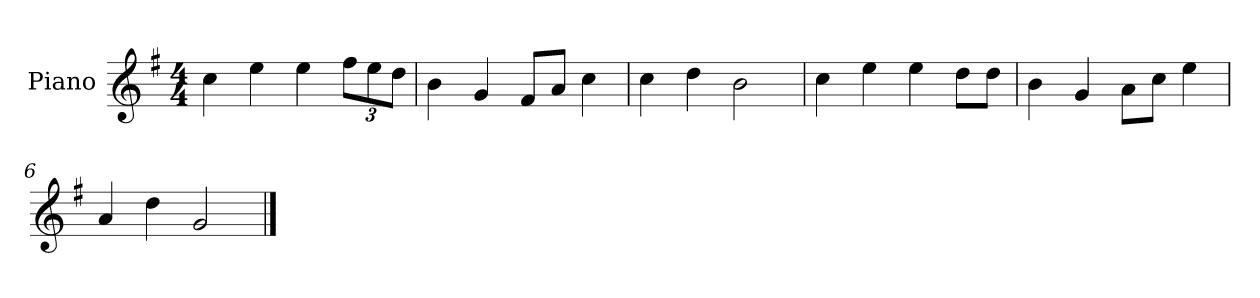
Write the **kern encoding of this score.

**kern
*part1
*staff1
*I"Piano
*I'P-no
*clefG2
*k[f#]
*M4/4
*MM90
=1
4cc\
4ee\
4ee\
*Xbrackettup
12ff#\L
12ee\
12dd\J
=2
4b\
4g/
8f#/L
8a/J
4cc\
=3
4cc\
4dd\
2b\
=4
4cc\
4ee\
4ee\
8dd\L
8dd\J
=5
4b\
4g/
8a\L
8cc\J
4ee\
=6
4a/
4dd\
2g/
==
*-
